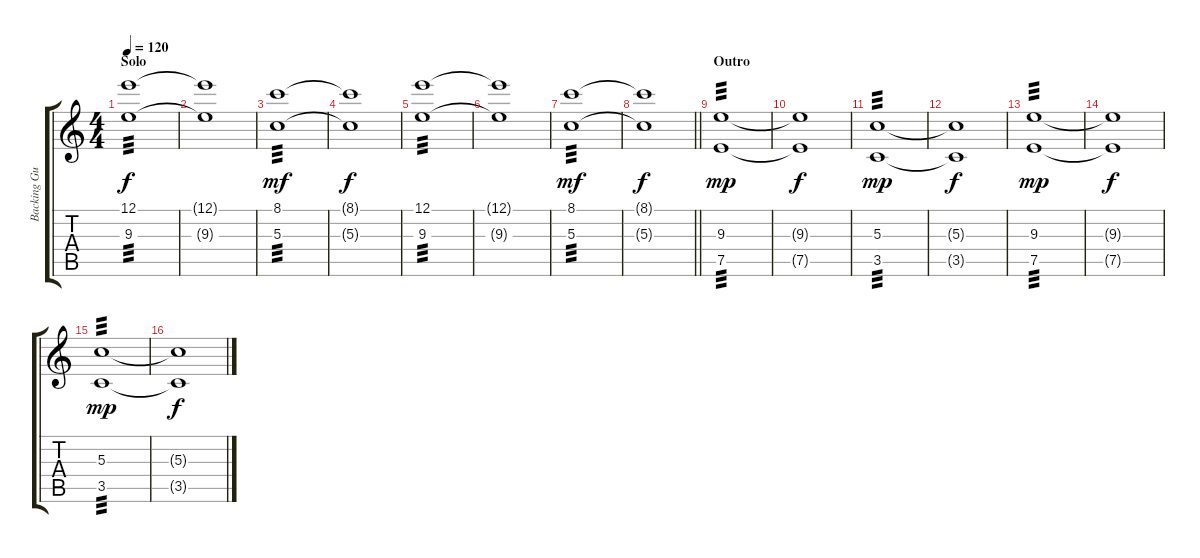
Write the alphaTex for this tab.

\track ("Backing Guitar" "Backing Gu") {instrument electricguitarmuted}
\staff {score tabs}
\tuning (E4 B3 G3 D3 A2 E2) {hide}
\ts (4 4)
\section ("" "Solo")
\tempo 120
\clef g2
\ks c
(12.1 9.3).1{tp 3 dy f} |
(12.1{t} 9.3{t}).1 |
(8.1 5.3).1{tp 3 dy mf} |
(8.1{t} 5.3{t}).1{dy f} |
(12.1 9.3).1{tp 3} |
(12.1{t} 9.3{t}).1 |
(8.1 5.3).1{tp 3 dy mf} |
\barLineRight lightlight
(8.1{t} 5.3{t}).1{dy f} |
\section ("" "Outro")
(9.3 7.5).1{tp 3 dy mp} |
(9.3{t} 7.5{t}).1{dy f} |
(5.3 3.5).1{tp 3 dy mp} |
(5.3{t} 3.5{t}).1{dy f} |
(9.3 7.5).1{tp 3 dy mp} |
(9.3{t} 7.5{t}).1{dy f} |
(5.3 3.5).1{tp 3 dy mp} |
(5.3{t} 3.5{t}).1{dy f}
